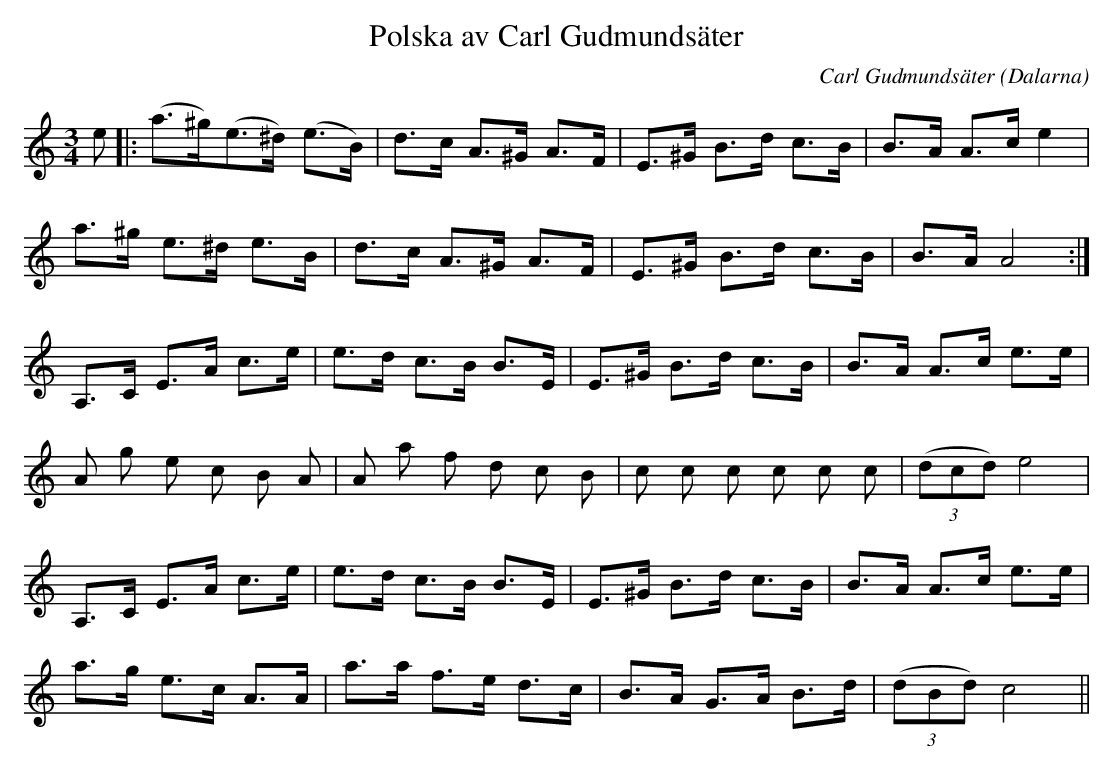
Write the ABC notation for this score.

X:1
T:Polska av Carl Gudmundsäter
C:Carl Gudmundsäter
O:Dalarna
M:3/4
L:1/8
K:Am
e|:(a>^g)(e>^d) (e>B)|d>c A>^G A>F|E>^G B>d c>B|B>A A>c e2|
a>^g e>^d e>B|d>c A>^G A>F|E>^G B>d c>B|B>A A4:|
A,>C E>A c>e|e>d c>B B>E|E>^G B>d c>B|B>A A>c e>e|
A g e c B A|A a f d c B|c c c c c c |(3 (dcd) e4|
A,>C E>A c>e|e>d c>B B>E|E>^G B>d c>B|B>A A>c e>e|
a>g e>c A>A|a>a f>e d>c|B>A G>A B>d|(3 (dBd) c4||
